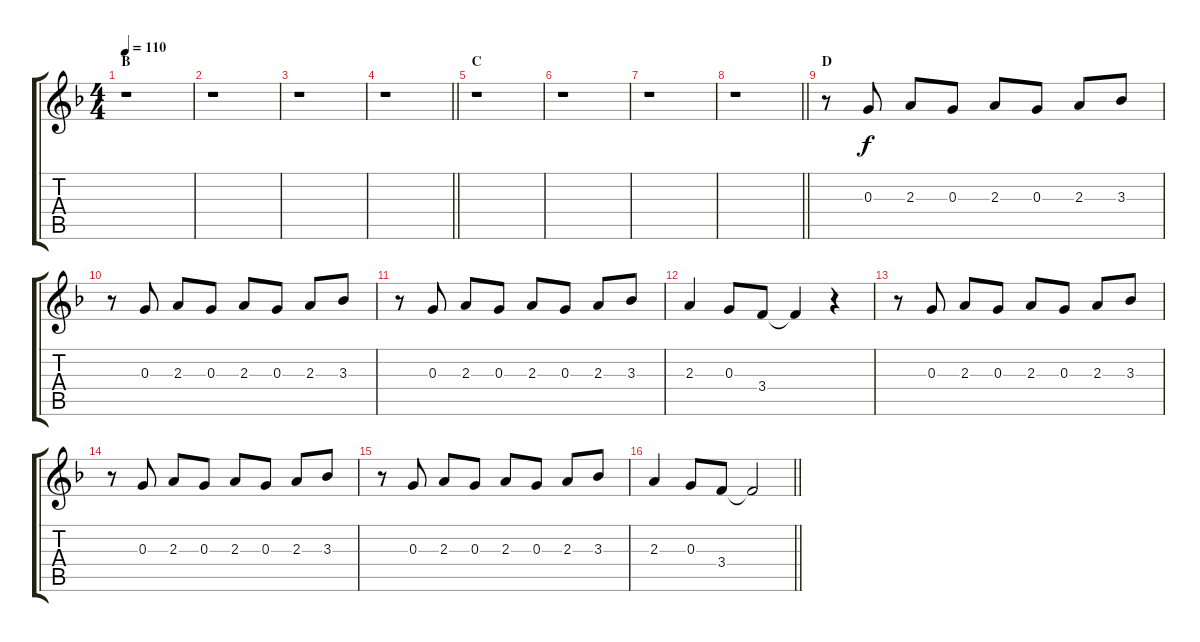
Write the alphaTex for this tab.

\track "" {instrument banjo}
\staff {score tabs}
\tuning (E4 B3 G3 D3 A2 E2) {hide}
\displaytranspose 12
\ts (4 4)
\section ("" "B")
\tempo 110
\clef g2
\ks dminor
r.1{dy f} |
r.1 |
r.1 |
\barLineRight lightlight
r.1 |
\section ("" "C")
r.1 |
r.1 |
r.1 |
\barLineRight lightlight
r.1 |
\section ("" "D")
r.8{volume 12 instrument orchestralharp} 0.3.8 2.3.8 0.3.8 2.3.8 0.3.8 2.3.8 3.3.8 |
r.8 0.3.8 2.3.8 0.3.8 2.3.8 0.3.8 2.3.8 3.3.8 |
r.8 0.3.8 2.3.8 0.3.8 2.3.8 0.3.8 2.3.8 3.3.8 |
2.3.4 0.3.8 3.4.8 3.4{t}.4 r.4 |
r.8 0.3.8 2.3.8 0.3.8 2.3.8 0.3.8 2.3.8 3.3.8 |
r.8 0.3.8 2.3.8 0.3.8 2.3.8 0.3.8 2.3.8 3.3.8 |
r.8 0.3.8 2.3.8 0.3.8 2.3.8 0.3.8 2.3.8 3.3.8 |
\barLineRight lightlight
2.3.4 0.3.8 3.4.8 3.4{t}.2
